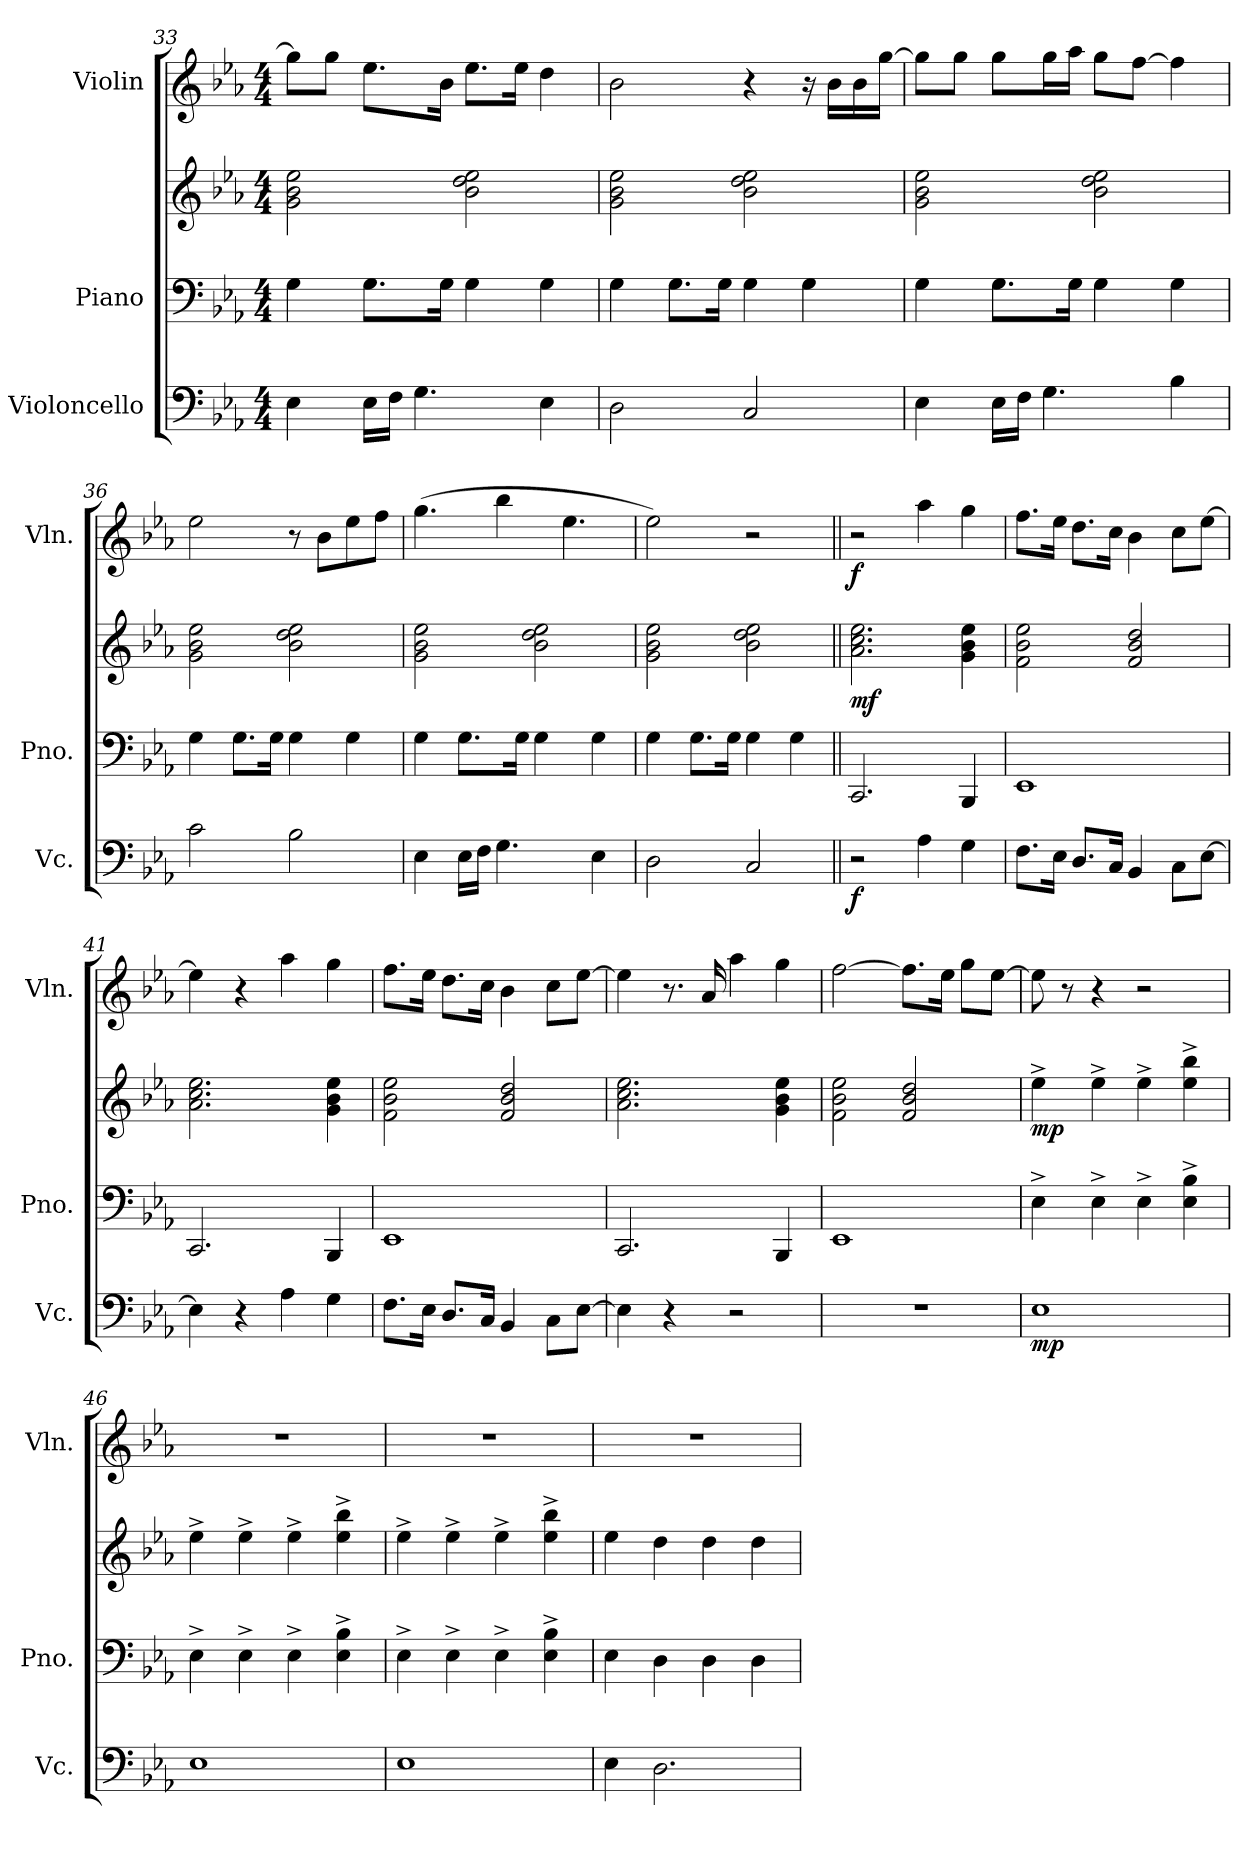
**kern	**dynam	**kern	**kern	**dynam	**kern	**dynam
*part3	*part3	*part2	*part2	*part2	*part1	*part1
*staff4	*staff4	*staff3	*staff2	*staff2/3	*staff1	*staff1
*I"Violoncello	*	*I"Piano	*	*	*I"Violin	*
*I'Vc.	*	*I'Pno.	*	*	*I'Vln.	*
*clefF4	*	*clefF4	*clefG2	*	*clefG2	*
*k[b-e-a-]	*	*k[b-e-a-]	*k[b-e-a-]	*	*k[b-e-a-]	*
*M4/4	*	*M4/4	*M4/4	*	*M4/4	*
=33	=33	=33	=33	=33	=33	=33
4E-\	.	4G\	2g\ 2b-\ 2ee-\	.	8gg\L]	.
.	.	.	.	.	8gg\J	.
16E-\LL	.	8.G\L	.	.	8.ee-\L	.
16F\JJ	.	.	.	.	.	.
4.G\	.	.	.	.	.	.
.	.	16G\Jk	.	.	16b-\Jk	.
.	.	4G\	2b-\ 2dd\ 2ee-\	.	8.ee-\L	.
.	.	.	.	.	16ee-\Jk	.
4E-\	.	4G\	.	.	4dd\	.
=34	=34	=34	=34	=34	=34	=34
2D\	.	4G\	2g\ 2b-\ 2ee-\	.	2b-\	.
.	.	8.G\L	.	.	.	.
.	.	16G\Jk	.	.	.	.
2C/	.	4G\	2b-\ 2dd\ 2ee-\	.	4r	.
.	.	4G\	.	.	16r	.
.	.	.	.	.	16b-\LL	.
.	.	.	.	.	16b-\	.
.	.	.	.	.	[16gg\JJ	.
=35	=35	=35	=35	=35	=35	=35
4E-\	.	4G\	2g\ 2b-\ 2ee-\	.	8gg\L]	.
.	.	.	.	.	8gg\J	.
16E-\LL	.	8.G\L	.	.	8gg\L	.
16F\JJ	.	.	.	.	.	.
4.G\	.	.	.	.	16gg\L	.
.	.	16G\Jk	.	.	16aa-\JJ	.
.	.	4G\	2b-\ 2dd\ 2ee-\	.	8gg\L	.
.	.	.	.	.	[8ff\J	.
4B-\	.	4G\	.	.	4ff\]	.
!!LO:LB:g=z
=36	=36	=36	=36	=36	=36	=36
2c\	.	4G\	2g\ 2b-\ 2ee-\	.	2ee-\	.
.	.	8.G\L	.	.	.	.
.	.	16G\Jk	.	.	.	.
2B-\	.	4G\	2b-\ 2dd\ 2ee-\	.	8r	.
.	.	.	.	.	8b-\L	.
.	.	4G\	.	.	8ee-\	.
.	.	.	.	.	8ff\J	.
=37	=37	=37	=37	=37	=37	=37
4E-\	.	4G\	2g\ 2b-\ 2ee-\	.	(4.gg\	.
16E-\LL	.	8.G\L	.	.	.	.
16F\JJ	.	.	.	.	.	.
4.G\	.	.	.	.	4bb-\	.
.	.	16G\Jk	.	.	.	.
.	.	4G\	2b-\ 2dd\ 2ee-\	.	.	.
.	.	.	.	.	4.ee-\	.
4E-\	.	4G\	.	.	.	.
=38	=38	=38	=38	=38	=38	=38
2D\	.	4G\	2g\ 2b-\ 2ee-\	.	2ee-\)	.
.	.	8.G\L	.	.	.	.
.	.	16G\Jk	.	.	.	.
2C/	.	4G\	2b-\ 2dd\ 2ee-\	.	2r	.
.	.	4G\	.	.	.	.
=39||	=39||	=39||	=39||	=39||	=39||	=39||
!	!LO:DY:b	!	!	!LO:DY:b	!	!LO:DY:b
2r	f	2.CC/	2.a-\ 2.cc\ 2.ee-\	mf	2r	f
4A-\	.	.	.	.	4aa-\	.
4G\	.	4BBB-/	4g\ 4b-\ 4ee-\	.	4gg\	.
=40	=40	=40	=40	=40	=40	=40
8.F\L	.	1EE-	2f\ 2b-\ 2ee-\	.	8.ff\L	.
16E-\Jk	.	.	.	.	16ee-\Jk	.
8.D/L	.	.	.	.	8.dd\L	.
16C/Jk	.	.	.	.	16cc\Jk	.
4BB-/	.	.	2f/ 2b-/ 2dd/	.	4b-\	.
8C\L	.	.	.	.	8cc\L	.
[8E-\J	.	.	.	.	[8ee-\J	.
=41	=41	=41	=41	=41	=41	=41
4E-\]	.	2.CC/	2.a-\ 2.cc\ 2.ee-\	.	4ee-\]	.
4r	.	.	.	.	4r	.
4A-\	.	.	.	.	4aa-\	.
4G\	.	4BBB-/	4g\ 4b-\ 4ee-\	.	4gg\	.
!!LO:PB:g=z
=42	=42	=42	=42	=42	=42	=42
8.F\L	.	1EE-	2f\ 2b-\ 2ee-\	.	8.ff\L	.
16E-\Jk	.	.	.	.	16ee-\Jk	.
8.D/L	.	.	.	.	8.dd\L	.
16C/Jk	.	.	.	.	16cc\Jk	.
4BB-/	.	.	2f/ 2b-/ 2dd/	.	4b-\	.
8C\L	.	.	.	.	8cc\L	.
[8E-\J	.	.	.	.	[8ee-\J	.
=43	=43	=43	=43	=43	=43	=43
4E-\]	.	2.CC/	2.a-\ 2.cc\ 2.ee-\	.	4ee-\]	.
4r	.	.	.	.	8.r	.
.	.	.	.	.	16a-/	.
2r	.	.	.	.	4aa-\	.
.	.	4BBB-/	4g\ 4b-\ 4ee-\	.	4gg\	.
=44	=44	=44	=44	=44	=44	=44
1r	.	1EE-	2f\ 2b-\ 2ee-\	.	[2ff\	.
.	.	.	2f/ 2b-/ 2dd/	.	8.ff\L]	.
.	.	.	.	.	16ee-\Jk	.
.	.	.	.	.	8gg\L	.
.	.	.	.	.	[8ee-\J	.
=45	=45	=45	=45	=45	=45	=45
!	!LO:DY:b	!	!	!LO:DY:b	!	!
1E-	mp	4E-^\	4ee-^\	mp	8ee-\]	.
.	.	.	.	.	8r	.
.	.	4E-^\	4ee-^\	.	4r	.
.	.	4E-^\	4ee-^\	.	2r	.
.	.	4E-\^ 4B-\^	4ee-\^ 4bb-\^	.	.	.
=46	=46	=46	=46	=46	=46	=46
1E-	.	4E-^\	4ee-^\	.	1r	.
.	.	4E-^\	4ee-^\	.	.	.
.	.	4E-^\	4ee-^\	.	.	.
.	.	4E-\^ 4B-\^	4ee-\^ 4bb-\^	.	.	.
=47	=47	=47	=47	=47	=47	=47
1E-	.	4E-^\	4ee-^\	.	1r	.
.	.	4E-^\	4ee-^\	.	.	.
.	.	4E-^\	4ee-^\	.	.	.
.	.	4E-\^ 4B-\^	4ee-\^ 4bb-\^	.	.	.
=48	=48	=48	=48	=48	=48	=48
4E-\	.	4E-\	4ee-\	.	1r	.
2.D\	.	4D\	4dd\	.	.	.
.	.	4D\	4dd\	.	.	.
.	.	4D\	4dd\	.	.	.
=	=	=	=	=	=	=
*-	*-	*-	*-	*-	*-	*-
